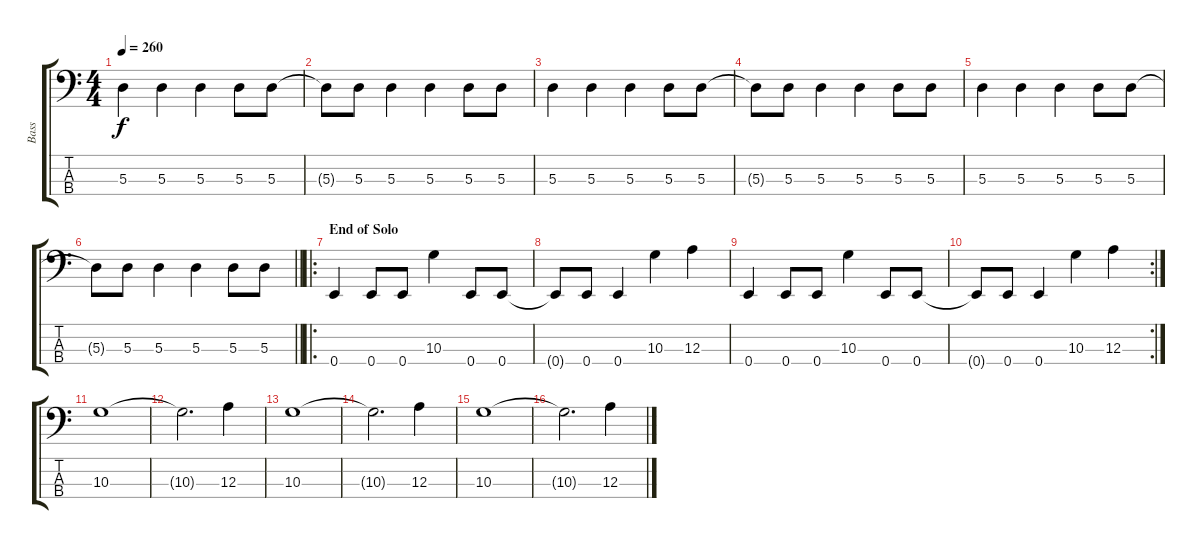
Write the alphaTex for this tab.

\track ("Bass" "Bass") {instrument electricbassfinger}
\staff {score tabs}
\tuning (G2 D2 A1 E1) {hide}
\ts (4 4)
\tempo 260
\clef f4
\ks c
5.3.4{dy f} 5.3.4 5.3.4 5.3.8 5.3.8 |
5.3{t}.8 5.3.8 5.3.4 5.3.4 5.3.8 5.3.8 |
5.3.4 5.3.4 5.3.4 5.3.8 5.3.8 |
5.3{t}.8 5.3.8 5.3.4 5.3.4 5.3.8 5.3.8 |
5.3.4 5.3.4 5.3.4 5.3.8 5.3.8 |
\barLineRight lightlight
5.3{t}.8 5.3.8 5.3.4 5.3.4 5.3.8 5.3.8 |
\ro
\section ("" "End of Solo")
0.4.4 0.4.8 0.4.8 10.3.4 0.4.8 0.4.8 |
0.4{t}.8 0.4.8 0.4.4 10.3.4 12.3.4 |
0.4.4 0.4.8 0.4.8 10.3.4 0.4.8 0.4.8 |
\rc 2
0.4{t}.8 0.4.8 0.4.4 10.3.4 12.3.4 |
10.3.1 |
10.3{t}.2{d} 12.3.4 |
10.3.1 |
10.3{t}.2{d} 12.3.4 |
10.3.1 |
10.3{t}.2{d} 12.3.4
